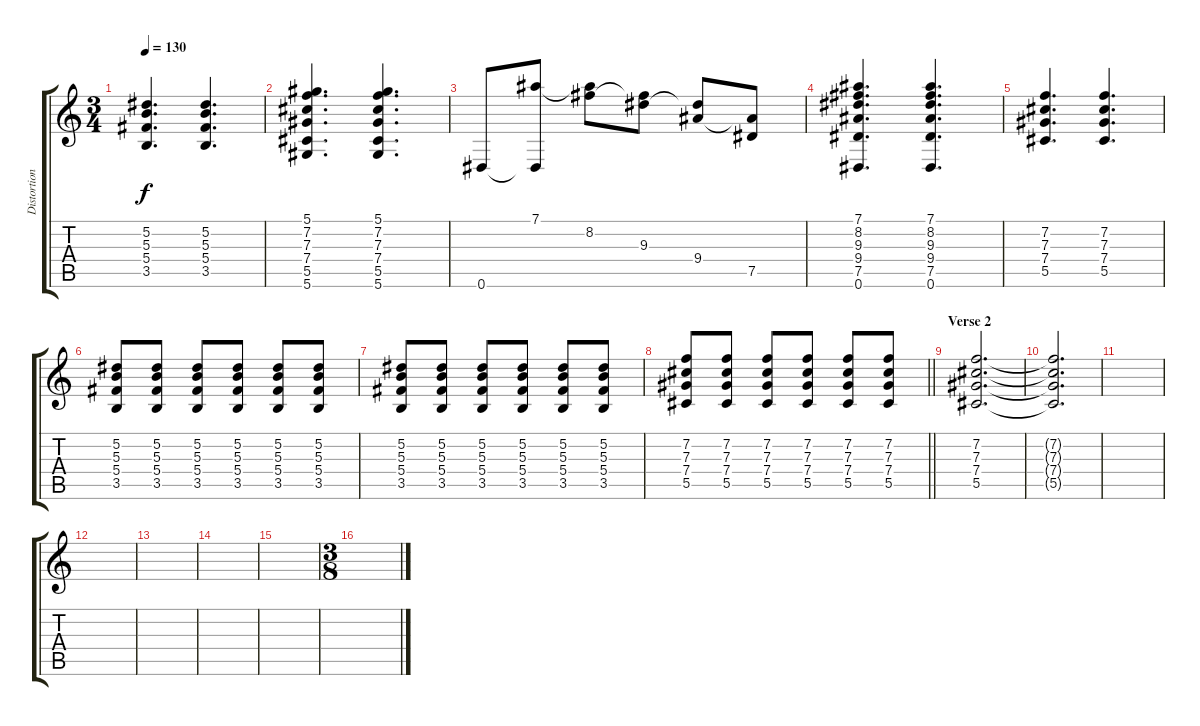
\track ("Distortion Guitar" "Distortion") {instrument distortionguitar}
\staff {score tabs}
\tuning (Eb4 Bb3 Gb3 Db3 Ab2 Eb2) {hide}
\ts (3 4)
\tempo 130
\clef g2
\ks c
(5.2 5.3 5.4 3.5).4{d dy f} (5.2 5.3 5.4 3.5).4{d} |
(5.1 7.2 7.3 7.4 5.5 5.6).4{d} (5.1 7.2 7.3 7.4 5.5 5.6).4{d} |
0.6.8 (7.1 0.6{t}).8 (7.1{t} 8.2).8 (8.2{t} 9.3).8 (9.3{t} 9.4).8 (9.4{t} 7.5).8 |
(7.1 8.2 9.3 9.4 7.5 0.6).4{d} (7.1 8.2 9.3 9.4 7.5 0.6).4{d} |
(7.2 7.3 7.4 5.5).4{d} (7.2 7.3 7.4 5.5).4{d} |
(5.2 5.3 5.4 3.5).8 (5.2 5.3 5.4 3.5).8 (5.2 5.3 5.4 3.5).8 (5.2 5.3 5.4 3.5).8 (5.2 5.3 5.4 3.5).8 (5.2 5.3 5.4 3.5).8 |
(5.2 5.3 5.4 3.5).8 (5.2 5.3 5.4 3.5).8 (5.2 5.3 5.4 3.5).8 (5.2 5.3 5.4 3.5).8 (5.2 5.3 5.4 3.5).8 (5.2 5.3 5.4 3.5).8 |
\barLineRight lightlight
(7.2 7.3 7.4 5.5).8 (7.2 7.3 7.4 5.5).8 (7.2 7.3 7.4 5.5).8 (7.2 7.3 7.4 5.5).8 (7.2 7.3 7.4 5.5).8 (7.2 7.3 7.4 5.5).8 |
\section ("" "Verse 2")
(7.2 7.3 7.4 5.5).2{d volume 0} |
(7.2{t} 7.3{t} 7.4{t} 5.5{t}).2{d} |
|
|
|
|
|
\ts (3 8)
